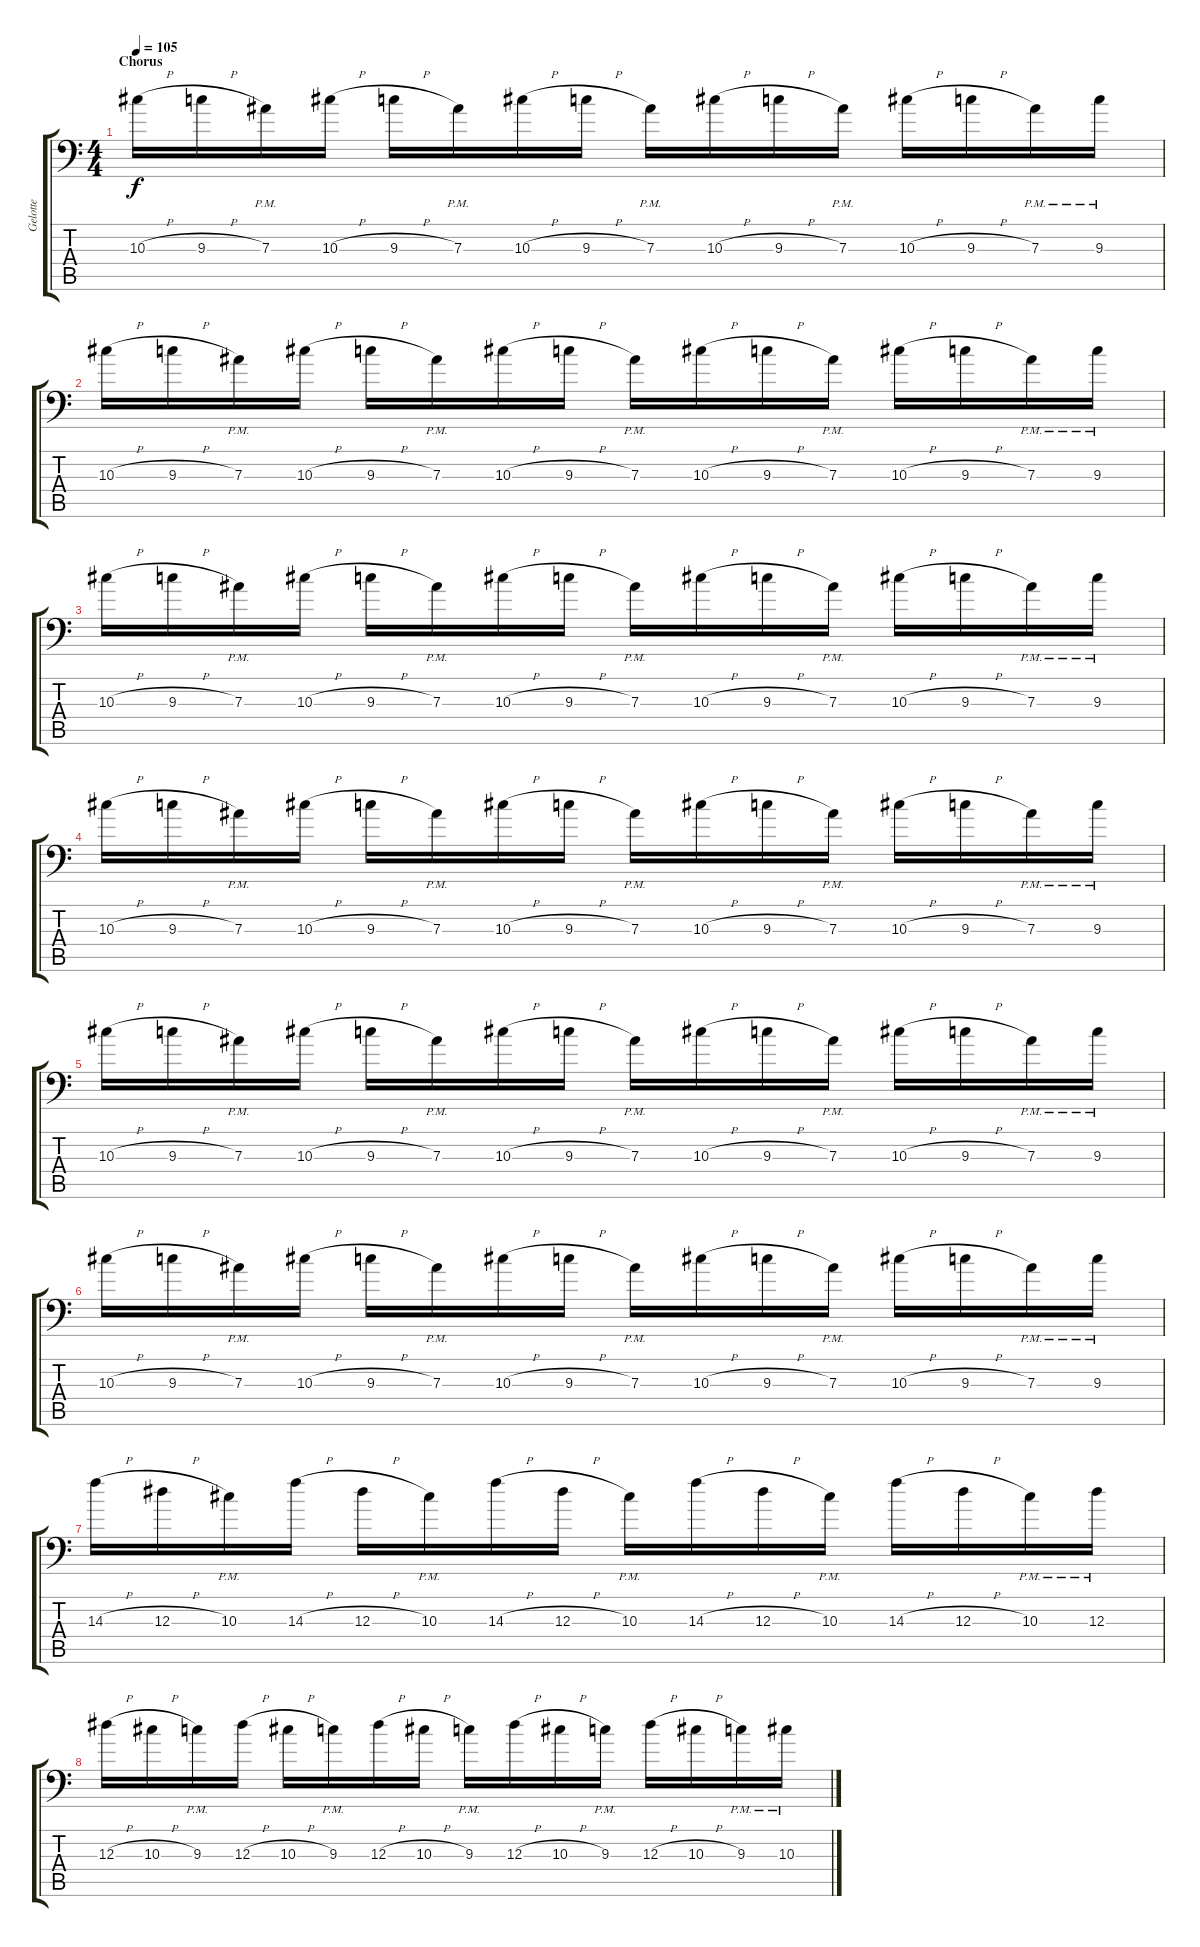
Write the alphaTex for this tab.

\track ("Gelotte" "Gelotte") {instrument distortionguitar}
\staff {score tabs}
\tuning (C4 G3 Eb3 Bb2 F2 Bb1) {hide}
\ts (4 4)
\section ("" "Chorus")
\tempo 105
\clef f4
\ks c
10.3{h}.16{dy f} 9.3{h}.16 7.3{pm}.16 10.3{h}.16 9.3{h}.16 7.3{pm}.16 10.3{h}.16 9.3{h}.16 7.3{pm}.16 10.3{h}.16 9.3{h}.16 7.3{pm}.16 10.3{h}.16 9.3{h}.16 7.3{pm}.16 9.3{pm}.16 |
10.3{h}.16 9.3{h}.16 7.3{pm}.16 10.3{h}.16 9.3{h}.16 7.3{pm}.16 10.3{h}.16 9.3{h}.16 7.3{pm}.16 10.3{h}.16 9.3{h}.16 7.3{pm}.16 10.3{h}.16 9.3{h}.16 7.3{pm}.16 9.3{pm}.16 |
10.3{h}.16 9.3{h}.16 7.3{pm}.16 10.3{h}.16 9.3{h}.16 7.3{pm}.16 10.3{h}.16 9.3{h}.16 7.3{pm}.16 10.3{h}.16 9.3{h}.16 7.3{pm}.16 10.3{h}.16 9.3{h}.16 7.3{pm}.16 9.3{pm}.16 |
10.3{h}.16 9.3{h}.16 7.3{pm}.16 10.3{h}.16 9.3{h}.16 7.3{pm}.16 10.3{h}.16 9.3{h}.16 7.3{pm}.16 10.3{h}.16 9.3{h}.16 7.3{pm}.16 10.3{h}.16 9.3{h}.16 7.3{pm}.16 9.3{pm}.16 |
10.3{h}.16 9.3{h}.16 7.3{pm}.16 10.3{h}.16 9.3{h}.16 7.3{pm}.16 10.3{h}.16 9.3{h}.16 7.3{pm}.16 10.3{h}.16 9.3{h}.16 7.3{pm}.16 10.3{h}.16 9.3{h}.16 7.3{pm}.16 9.3{pm}.16 |
10.3{h}.16 9.3{h}.16 7.3{pm}.16 10.3{h}.16 9.3{h}.16 7.3{pm}.16 10.3{h}.16 9.3{h}.16 7.3{pm}.16 10.3{h}.16 9.3{h}.16 7.3{pm}.16 10.3{h}.16 9.3{h}.16 7.3{pm}.16 9.3{pm}.16 |
14.3{h}.16 12.3{h}.16 10.3{pm}.16 14.3{h}.16 12.3{h}.16 10.3{pm}.16 14.3{h}.16 12.3{h}.16 10.3{pm}.16 14.3{h}.16 12.3{h}.16 10.3{pm}.16 14.3{h}.16 12.3{h}.16 10.3{pm}.16 12.3{pm}.16 |
12.3{h}.16 10.3{h}.16 9.3{pm}.16 12.3{h}.16 10.3{h}.16 9.3{pm}.16 12.3{h}.16 10.3{h}.16 9.3{pm}.16 12.3{h}.16 10.3{h}.16 9.3{pm}.16 12.3{h}.16 10.3{h}.16 9.3{pm}.16 10.3{pm}.16
